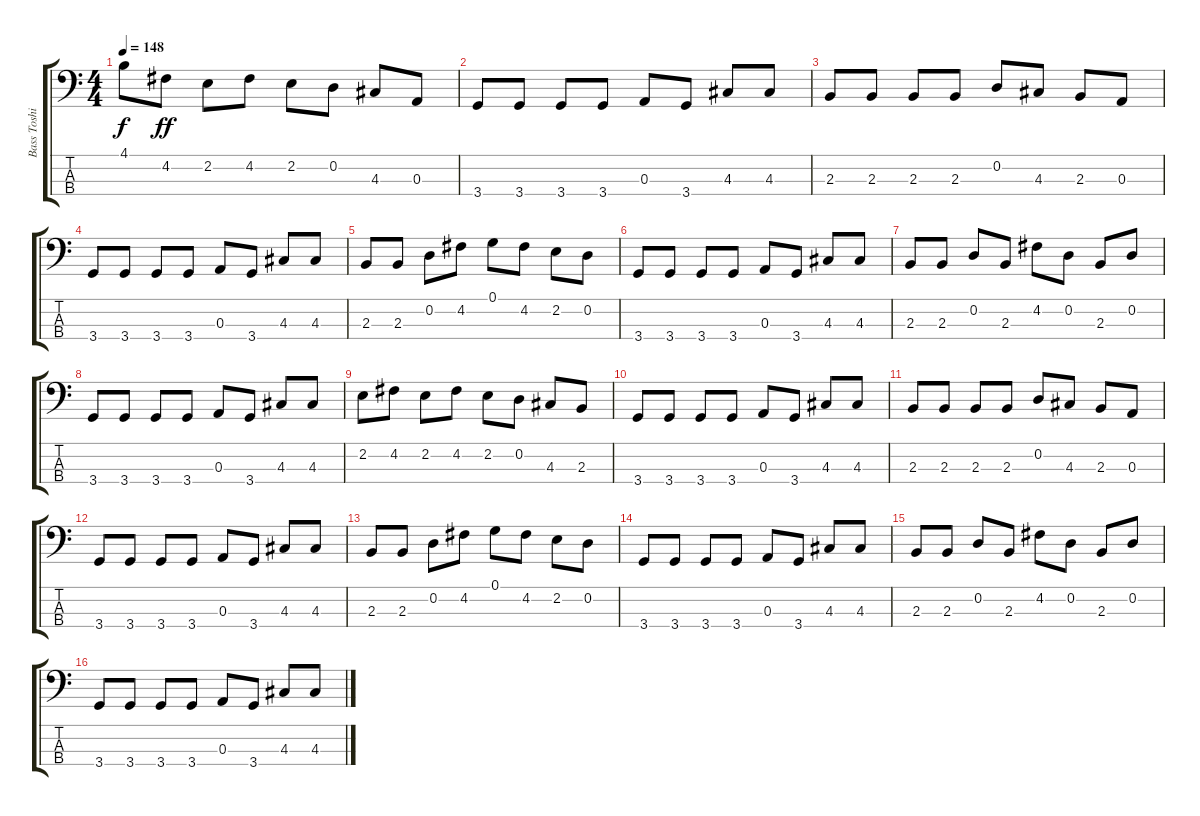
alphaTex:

\track ("Bass Toshiya                      " "Bass Toshi") {instrument electricbassfinger}
\staff {score tabs}
\tuning (G2 D2 A1 E1) {hide}
\ts (4 4)
\tempo 148
\clef f4
\ks c
4.1{t}.8{dy f} 4.2.8{dy ff} 2.2.8 4.2.8 2.2.8 0.2.8 4.3.8 0.3.8 |
3.4.8 3.4.8 3.4.8 3.4.8 0.3.8 3.4.8 4.3.8 4.3.8 |
2.3.8 2.3.8 2.3.8 2.3.8 0.2.8 4.3.8 2.3.8 0.3.8 |
3.4.8 3.4.8 3.4.8 3.4.8 0.3.8 3.4.8 4.3.8 4.3.8 |
2.3.8 2.3.8 0.2.8 4.2.8 0.1.8 4.2.8 2.2.8 0.2.8 |
3.4.8 3.4.8 3.4.8 3.4.8 0.3.8 3.4.8 4.3.8 4.3.8 |
2.3.8 2.3.8 0.2.8 2.3.8 4.2.8 0.2.8 2.3.8 0.2.8 |
3.4.8 3.4.8 3.4.8 3.4.8 0.3.8 3.4.8 4.3.8 4.3.8 |
2.2.8 4.2.8 2.2.8 4.2.8 2.2.8 0.2.8 4.3.8 2.3.8 |
3.4.8 3.4.8 3.4.8 3.4.8 0.3.8 3.4.8 4.3.8 4.3.8 |
2.3.8 2.3.8 2.3.8 2.3.8 0.2.8 4.3.8 2.3.8 0.3.8 |
3.4.8 3.4.8 3.4.8 3.4.8 0.3.8 3.4.8 4.3.8 4.3.8 |
2.3.8 2.3.8 0.2.8 4.2.8 0.1.8 4.2.8 2.2.8 0.2.8 |
3.4.8 3.4.8 3.4.8 3.4.8 0.3.8 3.4.8 4.3.8 4.3.8 |
2.3.8 2.3.8 0.2.8 2.3.8 4.2.8 0.2.8 2.3.8 0.2.8 |
3.4.8 3.4.8 3.4.8 3.4.8 0.3.8 3.4.8 4.3.8 4.3.8
